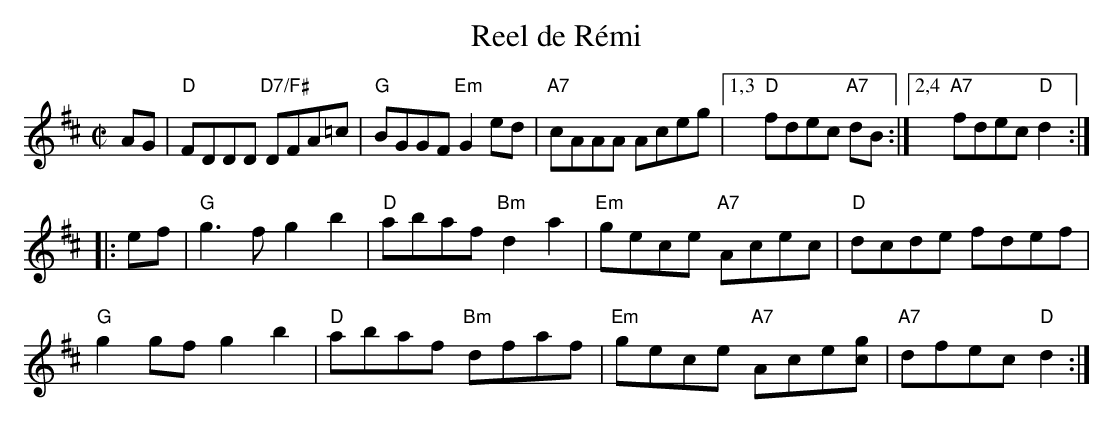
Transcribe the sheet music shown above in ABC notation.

X:1
T: Reel de R\'emi
M: C|
K: D
AG |\
"D"FDDD "D7/F#"DFA=c | "G"BGGF  "Em"G2ed | "A7"cAAA Aceg |1,3 "D"fdec "A7"dB :|2,4 "A7"fdec "D"d2 :|
|: ef |\
"G"g3f  g2b2 | "D"abaf "Bm"d2a2 | "Em"gece "A7"Acec | "D"dcde fdef  |
"G"g2gf g2b2 | "D"abaf "Bm"dfaf | "Em"gece "A7"Ace[gc] | "A7"dfec "D"d2 :|
